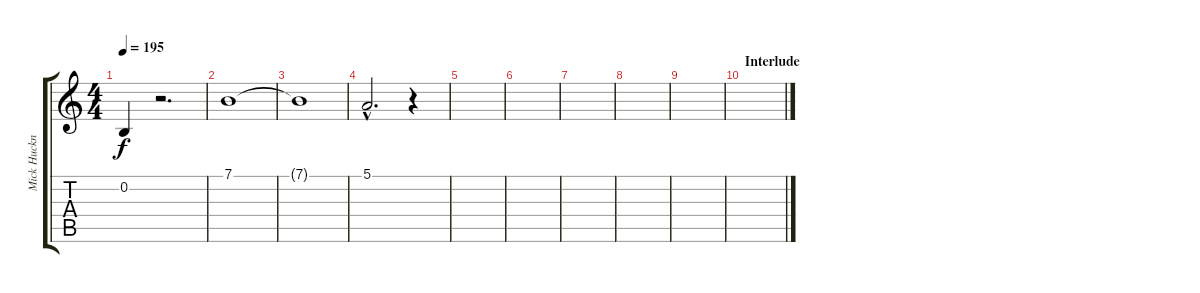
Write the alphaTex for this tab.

\track ("Mick Hucknal and Fritz Mcintyre (Back Vo" "Mick Huckn") {instrument choiraahs}
\staff {score tabs}
\tuning (E4 B3 G3 D3 A2 E2) {hide}
\ts (4 4)
\tempo 195
\clef g2
\ks c
0.2{t}.4{dy f} r.2{d} |
7.1.1 |
7.1{t}.1 |
5.1{hac}.2{d} r.4 |
|
|
|
|
|
\section ("" "Interlude")
